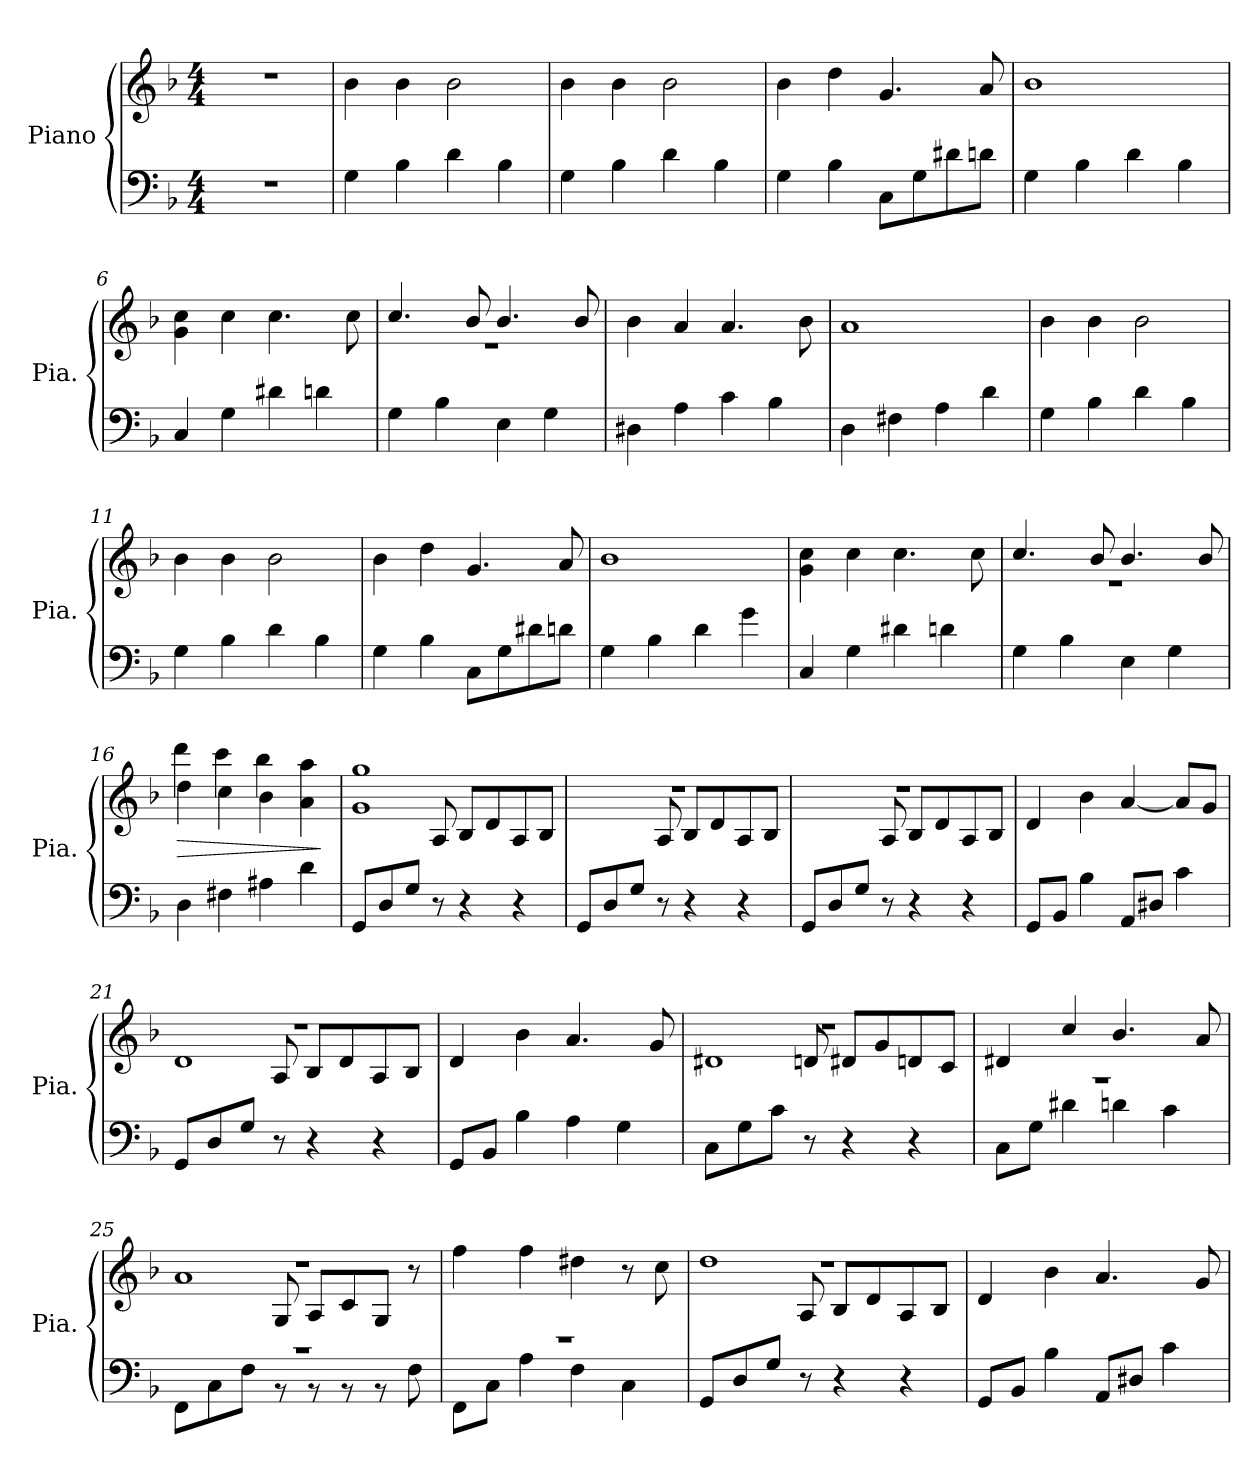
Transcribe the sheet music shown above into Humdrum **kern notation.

**kern	**kern	**dynam
*part1	*part1	*part1
*staff2	*staff1	*staff1/2
*I"Piano	*	*
*I'Pia.	*	*
*clefF4	*clefG2	*
*k[b-]	*k[b-]	*
*M4/4	*M4/4	*
=1	=1	=1
1r	1r	.
=2	=2	=2
4G\	4b-\	.
4B-\	4b-\	.
4d\	2b-\	.
4B-\	.	.
=3	=3	=3
4G\	4b-\	.
4B-\	4b-\	.
4d\	2b-\	.
4B-\	.	.
=4	=4	=4
4G\	4b-\	.
4B-\	4dd\	.
8C\L	4.g/	.
8G\	.	.
8d#X\	.	.
8dn\J	8a/	.
=5	=5	=5
4G\	1b-	.
4B-\	.	.
4d\	.	.
4B-\	.	.
=6	=6	=6
4C/	4g\ 4cc\	.
4G\	4cc\	.
4d#X\	4.cc\	.
4dn\	.	.
.	8cc\	.
=7	=7	=7
*	*^	*
4G\	4.cc/	1r	.
4B-\	.	.	.
.	8b-/	.	.
4E\	4.b-/	.	.
4G\	.	.	.
.	8b-/	.	.
*	*v	*v	*
!!LO:LB:g=z
=8	=8	=8
4D#X\	4b-\	.
4A\	4a/	.
4c\	4.a/	.
4B-\	.	.
.	8b-\	.
=9	=9	=9
4D\	1a	.
4F#X\	.	.
4A\	.	.
4d\	.	.
=10	=10	=10
4G\	4b-\	.
4B-\	4b-\	.
4d\	2b-\	.
4B-\	.	.
=11	=11	=11
4G\	4b-\	.
4B-\	4b-\	.
4d\	2b-\	.
4B-\	.	.
=12	=12	=12
4G\	4b-\	.
4B-\	4dd\	.
8C\L	4.g/	.
8G\	.	.
8d#X\	.	.
8dn\J	8a/	.
=13	=13	=13
4G\	1b-	.
4B-\	.	.
4d\	.	.
4g\	.	.
=14	=14	=14
4C/	4g\ 4cc\	.
4G\	4cc\	.
4d#X\	4.cc\	.
4dn\	.	.
.	8cc\	.
!!LO:LB:g=z
=15	=15	=15
*	*^	*
4G\	4.cc/	1r	.
4B-\	.	.	.
.	8b-/	.	.
4E\	4.b-/	.	.
4G\	.	.	.
.	8b-/	.	.
=16	=16	=16	=16
!	!	!	!LO:HP:b
4D\	4dd\	4ddd\	>
4F#X\	4cc\	4ccc\	.
4A#X\	4b-\	4bb-\	.
4d\	4a\ 4aa\	4ryy	.
*	*v	*v	*
.	.	]
=17	=17	=17
*	*^	*
*	*	*^	*
8GG/L	1g	1gg	4.ryy	.
8D/	.	.	.	.
8G/J	.	.	.	.
8r	.	.	8A/	.
4r	.	.	8B-/L	.
.	.	.	8d/	.
4r	.	.	8A/	.
.	.	.	8B-/J	.
=18	=18	=18	=18	=18
8GG/L	1r	1r	4.ryy	.
8D/	.	.	.	.
8G/J	.	.	.	.
8r	.	.	8A/	.
4r	.	.	8B-/L	.
.	.	.	8d/	.
4r	.	.	8A/	.
.	.	.	8B-/J	.
=19	=19	=19	=19	=19
8GG/L	1r	1r	4.ryy	.
8D/	.	.	.	.
8G/J	.	.	.	.
8r	.	.	8A/	.
4r	.	.	8B-/L	.
.	.	.	8d/	.
4r	.	.	8A/	.
.	.	.	8B-/J	.
*	*v	*v	*v	*
!!LO:LB:g=z
=20	=20	=20
8GG/L	4d/	.
8BB-/J	.	.
4B-\	4b-\	.
8AA/L	[4a/	.
8D#X/J	.	.
4c\	8a/L]	.
.	8g/J	.
=21	=21	=21
*	*^	*
*	*	*^	*
8GG/L	1r	1d	4.ryy	.
8D/	.	.	.	.
8G/J	.	.	.	.
8r	.	.	8A/	.
4r	.	.	8B-/L	.
.	.	.	8d/	.
4r	.	.	8A/	.
.	.	.	8B-/J	.
*	*v	*v	*v	*
=22	=22	=22
8GG/L	4d/	.
8BB-/J	.	.
4B-\	4b-\	.
4A\	4.a/	.
4G\	.	.
.	8g/	.
=23	=23	=23
*	*^	*
*	*	*^	*
8C\L	1r	1d#X	4.ryy	.
8G\	.	.	.	.
8c\J	.	.	.	.
8r	.	.	8dn/	.
4r	.	.	8d#X/L	.
.	.	.	8g/	.
4r	.	.	8dn/	.
.	.	.	8c/J	.
*	*	*v	*v	*
=24	=24	=24	=24
8C\L	4d#X/	1r	.
8G\J	.	.	.
4d#X\	4cc/	.	.
4dn\	4.b-/	.	.
4c\	.	.	.
.	8a/	.	.
!!LO:LB:g=z
=25	=25	=25	=25
*^	*	*^	*
1r	8FF\L	1r	1a	4.ryy	.
.	8C\	.	.	.	.
.	8F\J	.	.	.	.
.	8r	.	.	8G/	.
.	8r	.	.	8A/L	.
.	8r	.	.	8c/	.
.	8r	.	.	8G/J	.
.	8F\	.	.	8r	.
*	*	*v	*v	*v	*
=26	=26	=26	=26
1r	8FF\L	4ff\	.
.	8C\J	.	.
.	4A\	4ff\	.
.	4F\	4dd#X\	.
.	4C\	8r	.
.	.	8cc\	.
*v	*v	*	*
=27	=27	=27
*	*^	*
*	*	*^	*
8GG/L	1r	1dd	4.ryy	.
8D/	.	.	.	.
8G/J	.	.	.	.
8r	.	.	8A/	.
4r	.	.	8B-/L	.
.	.	.	8d/	.
4r	.	.	8A/	.
.	.	.	8B-/J	.
*	*v	*v	*v	*
=28	=28	=28
8GG/L	4d/	.
8BB-/J	.	.
4B-\	4b-\	.
8AA/L	4.a/	.
8D#X/J	.	.
4c\	.	.
.	8g/	.
=	=	=
*-	*-	*-
